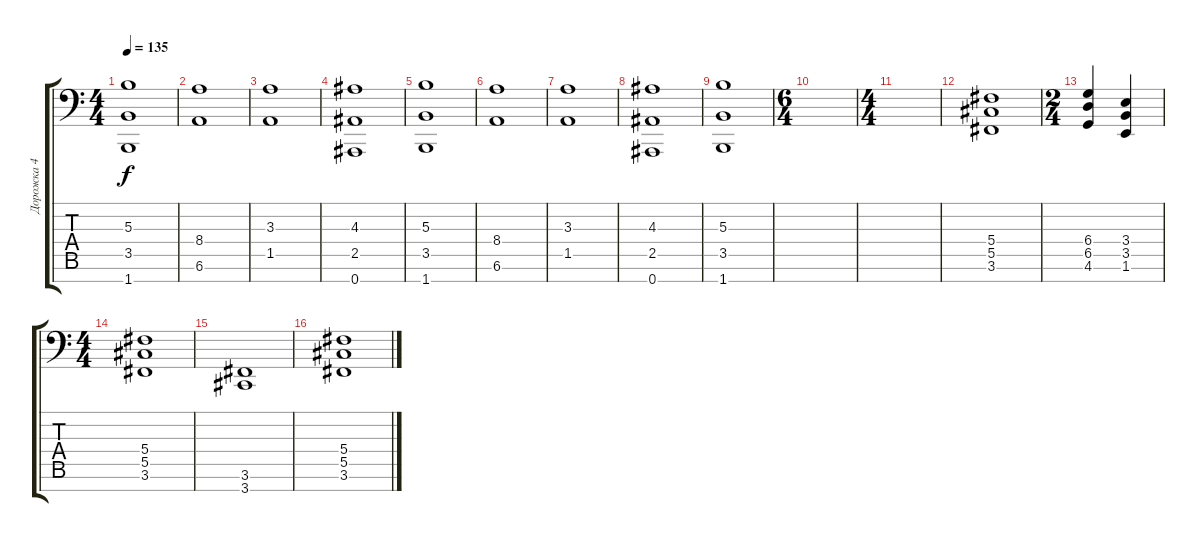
\track ("Дорожка 4" "Дорожка 4") {instrument choiraahs}
\staff {score tabs}
\tuning (Eb4 Bb3 Gb3 Db3 Ab2 Eb2 Bb1) {hide}
\ts (4 4)
\tempo 135
\clef f4
\ks c
(5.3 3.5 1.7).1{dy f} |
(8.4 6.6).1 |
(3.3 1.5).1 |
(4.3 2.5 0.7).1 |
(5.3 3.5 1.7).1 |
(8.4 6.6).1 |
(3.3 1.5).1 |
(4.3 2.5 0.7).1 |
(5.3 3.5 1.7).1 |
\ts (6 4)
|
\ts (4 4)
|
(5.4 5.5 3.6).1 |
\ts (2 4)
(6.4 6.5 4.6).4 (3.4 3.5 1.6).4 |
\ts (4 4)
(5.4 5.5 3.6).1 |
(3.6 3.7).1 |
(5.4 5.5 3.6).1
